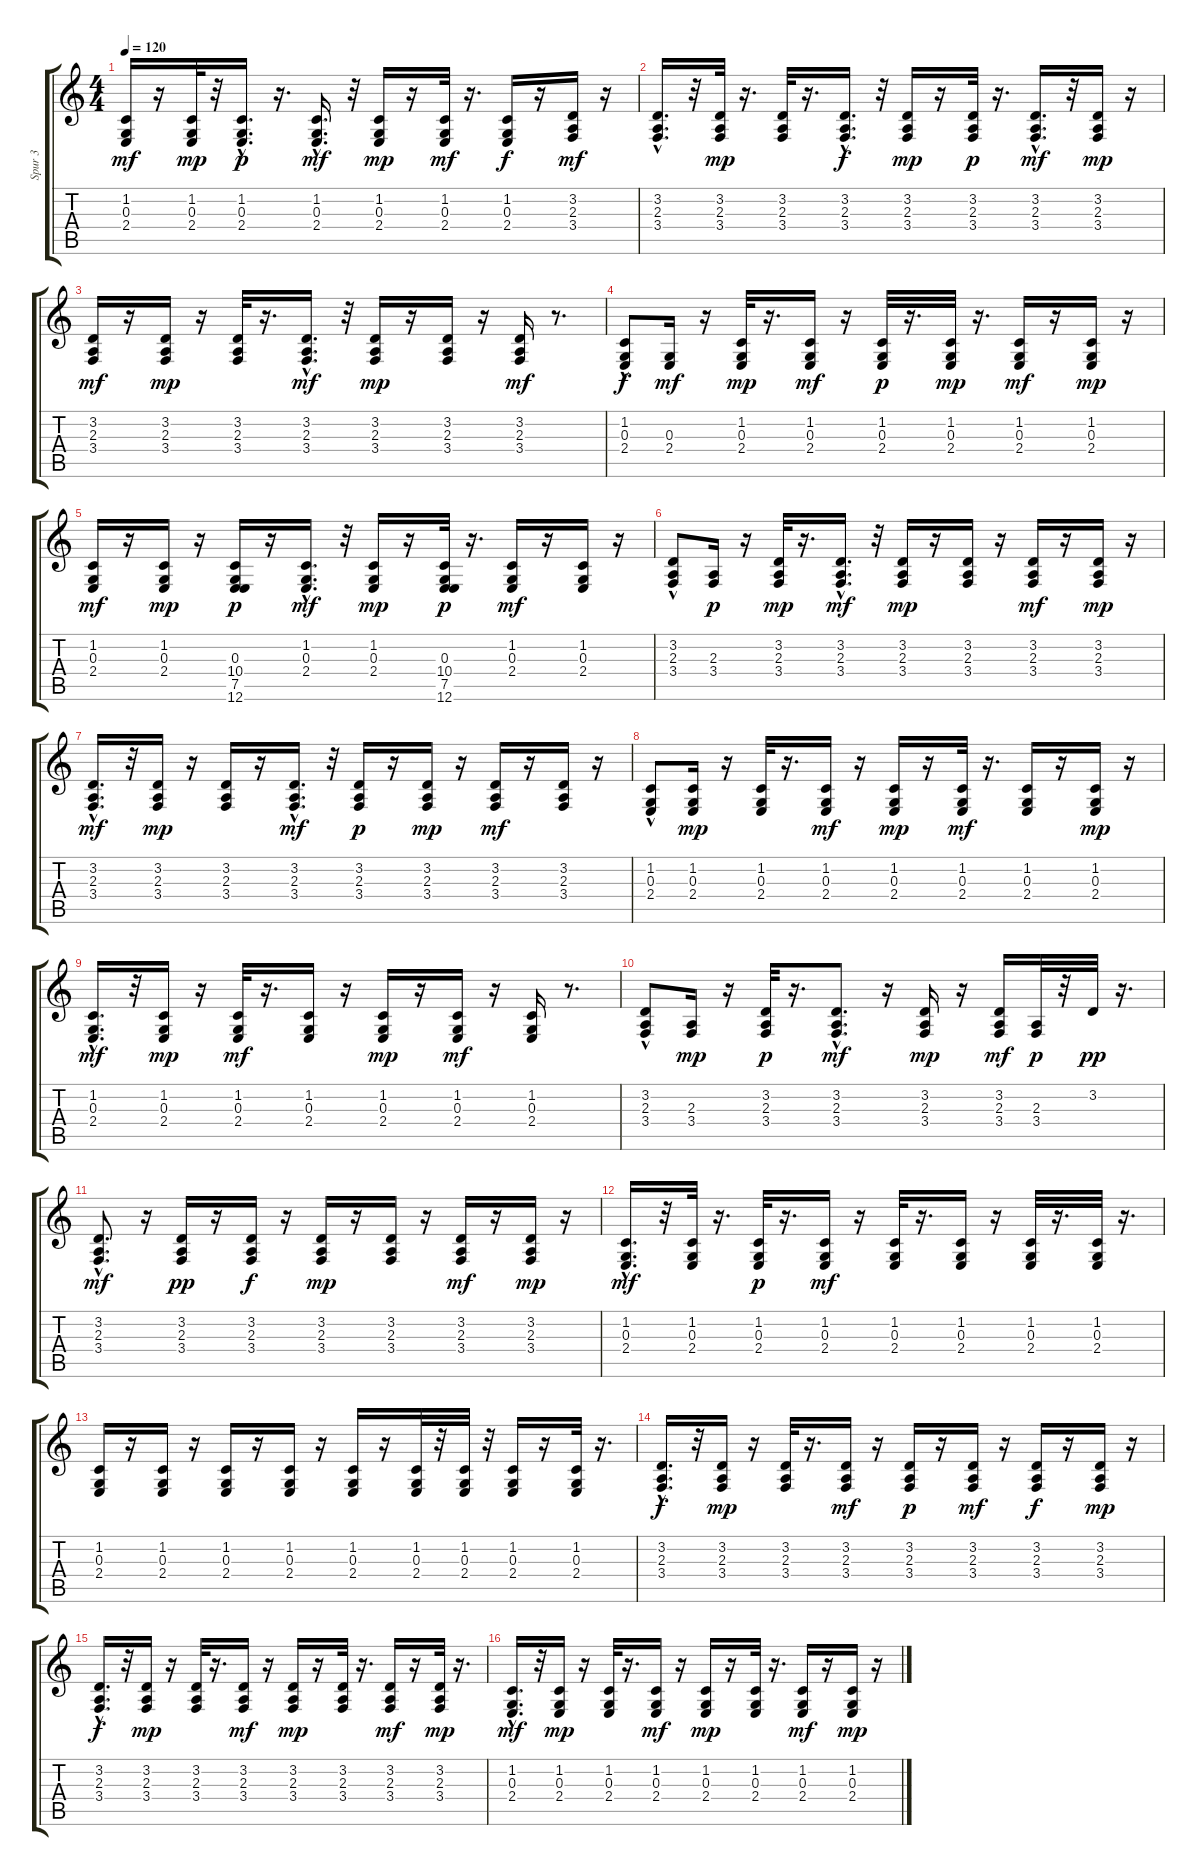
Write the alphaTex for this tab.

\track ("Spur 3" "Spur 3") {instrument honkytonkpiano}
\staff {score tabs}
\tuning (E4 B3 G3 D3 A2 E2) {hide}
\ts (4 4)
\tempo 120
\clef g2
\ks c
(1.2 0.3 2.4).16{dy mf} r.16 (1.2 0.3 2.4).32{dy mp} r.32 (1.2{hac} 0.3{hac} 2.4{hac}).16{d dy p} r.16{d} (1.2{hac} 0.3{hac} 2.4).16{d dy mf} r.32 (1.2 0.3 2.4).16{dy mp} r.16 (1.2 0.3 2.4).32{dy mf} r.16{d} (1.2 0.3 2.4).16{dy f} r.16 (3.2 2.3 3.4).16{dy mf} r.16 |
(3.2{hac} 2.3{hac} 3.4{hac}).16{d} r.32 (3.2 2.3 3.4).32{dy mp} r.16{d} (3.2 2.3 3.4).32 r.16{d} (3.2{hac} 2.3{hac} 3.4{hac}).16{d dy f} r.32 (3.2 2.3 3.4).16{dy mp} r.16 (3.2 2.3 3.4).32{dy p} r.16{d} (3.2 2.3 3.4{hac}).16{d dy mf} r.32 (3.2 2.3 3.4).16{dy mp} r.16 |
(3.2 2.3 3.4).16{dy mf} r.16 (3.2 2.3 3.4).16{dy mp} r.16 (3.2 2.3 3.4).32 r.16{d} (3.2{hac} 2.3 3.4).16{d dy mf} r.32 (3.2 2.3 3.4).16{dy mp} r.16 (3.2 2.3 3.4).16 r.16 (3.2 2.3 3.4).16{dy mf} r.8{d} |
(1.2{hac} 0.3 2.4{hac}).8{dy f} (0.3 2.4).16{dy mf} r.16 (1.2 0.3 2.4).32{dy mp} r.16{d} (1.2 0.3 2.4).16{dy mf} r.16 (1.2 0.3 2.4).32{dy p} r.16{d} (1.2 0.3 2.4).32{dy mp} r.16{d} (1.2 0.3 2.4).16{dy mf} r.16 (1.2 0.3 2.4).16{dy mp} r.16 |
(1.2 0.3 2.4).16{dy mf} r.16 (1.2 0.3 2.4).16{dy mp} r.16 (0.3 10.4 7.5 12.6).16{dy p} r.16 (1.2{hac} 0.3{hac} 2.4{hac}).16{d dy mf} r.32 (1.2 0.3 2.4).16{dy mp} r.16 (0.3 10.4 7.5 12.6).32{dy p} r.16{d} (1.2 0.3 2.4).16{dy mf} r.16 (1.2 0.3 2.4).16 r.16 |
(3.2{hac} 2.3 3.4).8 (2.3 3.4).16{dy p} r.16 (3.2 2.3 3.4).32{dy mp} r.16{d} (3.2{hac} 2.3{hac} 3.4{hac}).16{d dy mf} r.32 (3.2 2.3 3.4).16{dy mp} r.16 (3.2 2.3 3.4).16 r.16 (3.2 2.3 3.4).16{dy mf} r.16 (3.2 2.3 3.4).16{dy mp} r.16 |
(3.2 2.3 3.4{hac}).16{d dy mf} r.32 (3.2 2.3 3.4).16{dy mp} r.16 (3.2 2.3 3.4).16 r.16 (3.2{hac} 2.3{hac} 3.4{hac}).16{d dy mf} r.32 (3.2 2.3 3.4).16{dy p} r.16 (3.2 2.3 3.4).16{dy mp} r.16 (3.2 2.3 3.4).16{dy mf} r.16 (3.2 2.3 3.4).16 r.16 |
(1.2 0.3{hac} 2.4{hac}).8 (1.2 0.3 2.4).16{dy mp} r.16 (1.2 0.3 2.4).32 r.16{d} (1.2 0.3 2.4).16{dy mf} r.16 (1.2 0.3 2.4).16{dy mp} r.16 (1.2 0.3 2.4).32{dy mf} r.16{d} (1.2 0.3 2.4).16 r.16 (1.2 0.3 2.4).16{dy mp} r.16 |
(1.2{hac} 0.3{hac} 2.4{hac}).16{d dy mf} r.32 (1.2 0.3 2.4).16{dy mp} r.16 (1.2 0.3 2.4).32{dy mf} r.16{d} (1.2 0.3 2.4).16 r.16 (1.2 0.3 2.4).16{dy mp} r.16 (1.2 0.3 2.4).16{dy mf} r.16 (1.2 0.3 2.4).16 r.8{d} |
(3.2{hac} 2.3 3.4).8 (2.3 3.4).16{dy mp} r.16 (3.2 2.3 3.4).32{dy p} r.16{d} (3.2{hac} 2.3{hac} 3.4{hac}).8{d dy mf} r.16 (3.2 2.3 3.4).16{dy mp} r.16 (3.2 2.3 3.4).16{dy mf} (2.3 3.4).32{dy p} r.32 3.2.32{dy pp} r.16{d} |
(3.2{hac} 2.3{hac} 3.4{hac}).8{d dy mf} r.16 (3.2 2.3 3.4).16{dy pp} r.16 (3.2 2.3 3.4).16{dy f} r.16 (3.2 2.3 3.4).16{dy mp} r.16 (3.2 2.3 3.4).16 r.16 (3.2 2.3 3.4).16{dy mf} r.16 (3.2 2.3 3.4).16{dy mp} r.16 |
(1.2{hac} 0.3{hac} 2.4{hac}).16{d dy mf} r.32 (1.2 0.3 2.4).32 r.16{d} (1.2 0.3 2.4).32{dy p} r.16{d} (1.2 0.3 2.4).16{dy mf} r.16 (1.2 0.3 2.4).32 r.16{d} (1.2 0.3 2.4).16 r.16 (1.2 0.3 2.4).32 r.16{d} (1.2 0.3 2.4).32 r.16{d} |
(1.2 0.3 2.4).16 r.16 (1.2 0.3 2.4).16 r.16 (1.2 0.3 2.4).16 r.16 (1.2 0.3 2.4).16 r.16 (1.2 0.3 2.4).16 r.16 (1.2 0.3 2.4).32 r.32 (1.2 0.3 2.4).32 r.32 (1.2 0.3 2.4).16 r.16 (1.2 0.3 2.4).32 r.16{d} |
(3.2{hac} 2.3{hac} 3.4{hac}).16{d dy f} r.32 (3.2 2.3 3.4).16{dy mp} r.16 (3.2 2.3 3.4).32 r.16{d} (3.2 2.3 3.4).16{dy mf} r.16 (3.2 2.3 3.4).16{dy p} r.16 (3.2 2.3 3.4).16{dy mf} r.16 (3.2 2.3 3.4).16{dy f} r.16 (3.2 2.3 3.4).16{dy mp} r.16 |
(3.2{hac} 2.3{hac} 3.4{hac}).16{d dy f} r.32 (3.2 2.3 3.4).16{dy mp} r.16 (3.2 2.3 3.4).32 r.16{d} (3.2 2.3 3.4).16{dy mf} r.16 (3.2 2.3 3.4).16{dy mp} r.16 (3.2 2.3 3.4).32 r.16{d} (3.2 2.3 3.4).16{dy mf} r.16 (3.2 2.3 3.4).32{dy mp} r.16{d} |
(1.2{hac} 0.3{hac} 2.4{hac}).16{d dy mf} r.32 (1.2 0.3 2.4).16{dy mp} r.16 (1.2 0.3 2.4).32 r.16{d} (1.2 0.3 2.4).16{dy mf} r.16 (1.2 0.3 2.4).16{dy mp} r.16 (1.2 0.3 2.4).32 r.16{d} (1.2 0.3 2.4).16{dy mf} r.16 (1.2 0.3 2.4).16{dy mp} r.16
